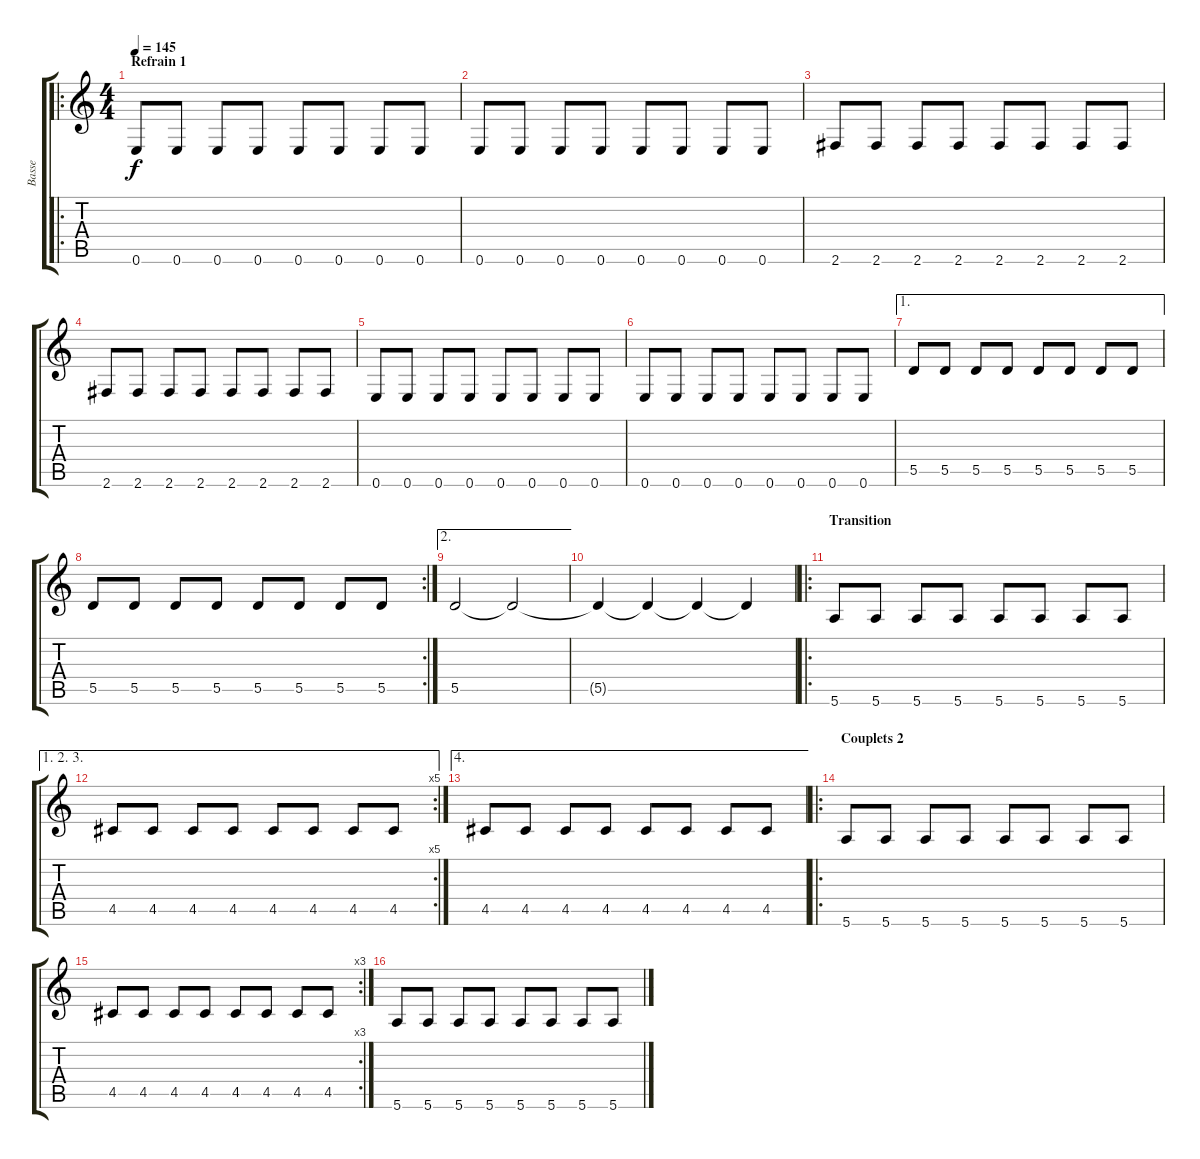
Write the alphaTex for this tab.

\track ("Basse" "Basse") {instrument electricbassfinger}
\staff {score tabs}
\tuning (E4 B3 G3 D3 A2 E2) {hide}
\ro
\ts (4 4)
\section ("" "Refrain 1")
\tempo 145
\clef g2
\ks c
0.6.8{dy f} 0.6.8 0.6.8 0.6.8 0.6.8 0.6.8 0.6.8 0.6.8 |
0.6.8 0.6.8 0.6.8 0.6.8 0.6.8 0.6.8 0.6.8 0.6.8 |
2.6.8 2.6.8 2.6.8 2.6.8 2.6.8 2.6.8 2.6.8 2.6.8 |
2.6.8 2.6.8 2.6.8 2.6.8 2.6.8 2.6.8 2.6.8 2.6.8 |
0.6.8 0.6.8 0.6.8 0.6.8 0.6.8 0.6.8 0.6.8 0.6.8 |
0.6.8 0.6.8 0.6.8 0.6.8 0.6.8 0.6.8 0.6.8 0.6.8 |
\ae 1
5.5.8 5.5.8 5.5.8 5.5.8 5.5.8 5.5.8 5.5.8 5.5.8 |
\rc 2
5.5.8 5.5.8 5.5.8 5.5.8 5.5.8 5.5.8 5.5.8 5.5.8 |
\ae 2
5.5.2 5.5{t}.2 |
5.5{t}.4 5.5{t}.4 5.5{t}.4 5.5{t}.4 |
\ro
\section ("" "Transition")
5.6.8 5.6.8 5.6.8 5.6.8 5.6.8 5.6.8 5.6.8 5.6.8 |
\ae (1 2 3)
\rc 5
4.5.8 4.5.8 4.5.8 4.5.8 4.5.8 4.5.8 4.5.8 4.5.8 |
\ae 4
4.5.8 4.5.8 4.5.8 4.5.8 4.5.8 4.5.8 4.5.8 4.5.8 |
\ro
\section ("" "Couplets 2")
5.6.8 5.6.8 5.6.8 5.6.8 5.6.8 5.6.8 5.6.8 5.6.8 |
\rc 3
4.5.8 4.5.8 4.5.8 4.5.8 4.5.8 4.5.8 4.5.8 4.5.8 |
5.6.8 5.6.8 5.6.8 5.6.8 5.6.8 5.6.8 5.6.8 5.6.8
